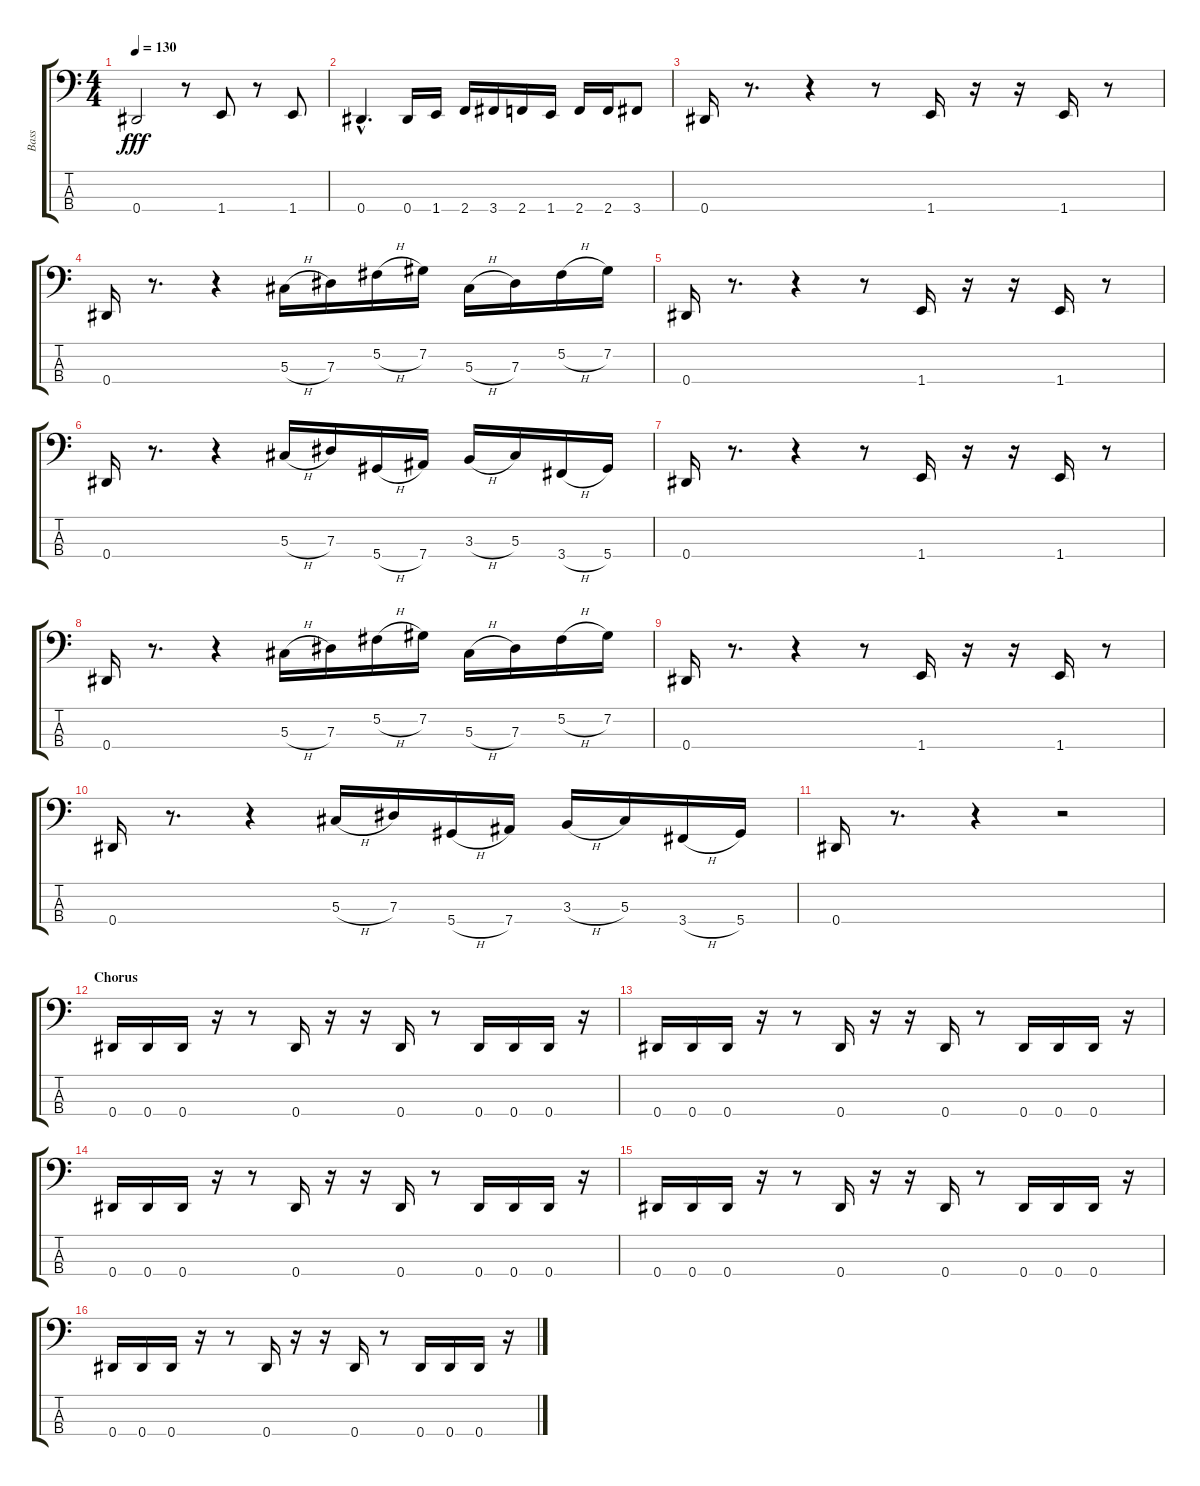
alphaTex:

\track ("Bass" "Bass") {instrument electricbasspick}
\staff {score tabs}
\tuning (Gb2 Db2 Ab1 Eb1) {hide}
\ts (4 4)
\tempo 130
\clef f4
\ks c
0.4.2{dy fff} r.8 1.4.8 r.8 1.4.8 |
0.4{hac}.4{d} 0.4.16 1.4.16 2.4.16 3.4.16 2.4.16 1.4.16 2.4.16 2.4.16 3.4.8 |
0.4.16 r.8{d} r.4 r.8 1.4.16 r.16 r.16 1.4.16 r.8 |
0.4.16 r.8{d} r.4 5.3{h}.16 7.3.16 5.2{h}.16 7.2.16 5.3{h}.16 7.3.16 5.2{h}.16 7.2.16 |
0.4.16 r.8{d} r.4 r.8 1.4.16 r.16 r.16 1.4.16 r.8 |
0.4.16 r.8{d} r.4 5.3{h}.16 7.3.16 5.4{h}.16 7.4.16 3.3{h}.16 5.3.16 3.4{h}.16 5.4.16 |
0.4.16 r.8{d} r.4 r.8 1.4.16 r.16 r.16 1.4.16 r.8 |
0.4.16 r.8{d} r.4 5.3{h}.16 7.3.16 5.2{h}.16 7.2.16 5.3{h}.16 7.3.16 5.2{h}.16 7.2.16 |
0.4.16 r.8{d} r.4 r.8 1.4.16 r.16 r.16 1.4.16 r.8 |
0.4.16 r.8{d} r.4 5.3{h}.16 7.3.16 5.4{h}.16 7.4.16 3.3{h}.16 5.3.16 3.4{h}.16 5.4.16 |
0.4.16 r.8{d} r.4 r.2 |
\section ("" "Chorus")
0.4.16 0.4.16 0.4.16 r.16 r.8 0.4.16 r.16 r.16 0.4.16 r.8 0.4.16 0.4.16 0.4.16 r.16 |
0.4.16 0.4.16 0.4.16 r.16 r.8 0.4.16 r.16 r.16 0.4.16 r.8 0.4.16 0.4.16 0.4.16 r.16 |
0.4.16 0.4.16 0.4.16 r.16 r.8 0.4.16 r.16 r.16 0.4.16 r.8 0.4.16 0.4.16 0.4.16 r.16 |
0.4.16 0.4.16 0.4.16 r.16 r.8 0.4.16 r.16 r.16 0.4.16 r.8 0.4.16 0.4.16 0.4.16 r.16 |
0.4.16 0.4.16 0.4.16 r.16 r.8 0.4.16 r.16 r.16 0.4.16 r.8 0.4.16 0.4.16 0.4.16 r.16
